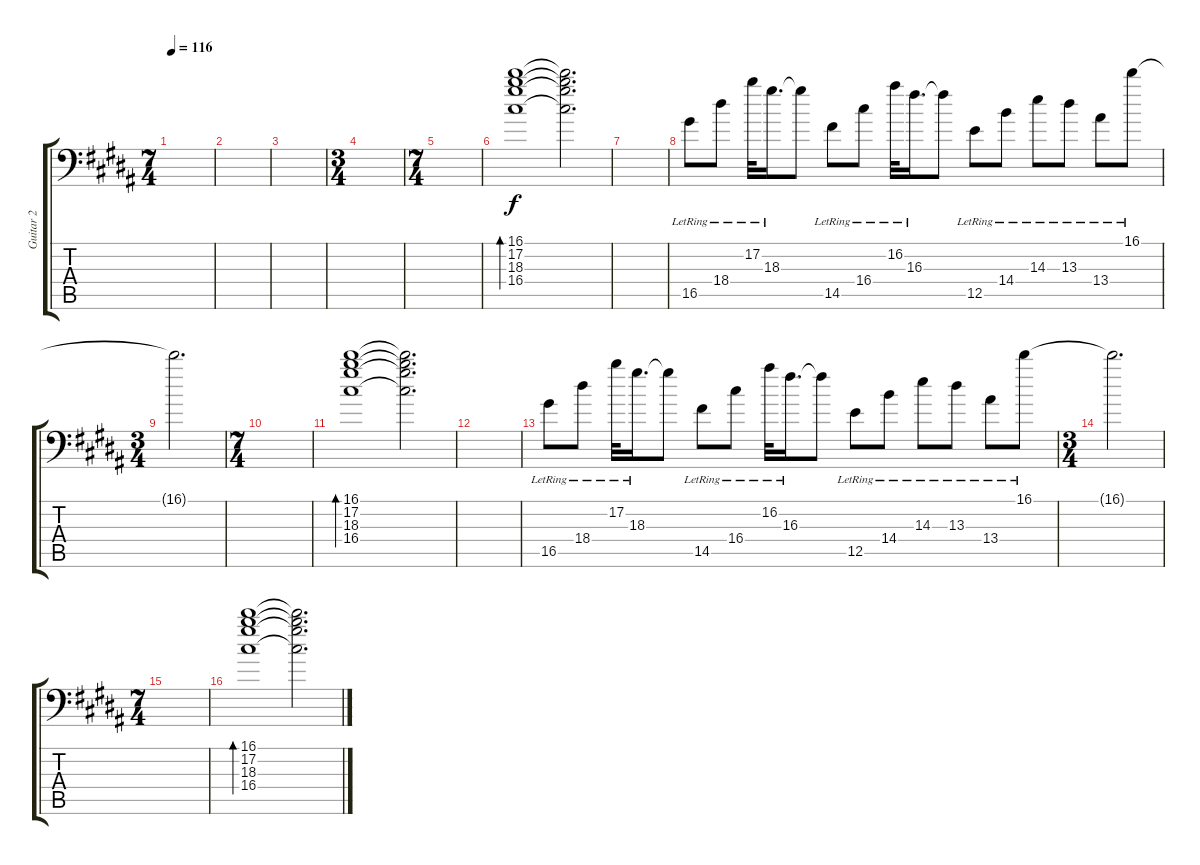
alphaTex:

\track ("Guitar 2" "Guitar 2") {instrument distortionguitar}
\staff {score tabs}
\tuning (B3 Gb3 D3 A2 E2 A1) {hide}
\ts (7 4)
\tempo 116
\clef f4
\ks g#minor
|
|
|
\ts (3 4)
|
\ts (7 4)
|
(16.1 17.2 18.3 16.4).1{bd 240 instrument electricguitarjazz} (16.1{t} 17.2{t} 18.3{t} 16.4{t}).2{d} |
|
16.5{lr}.8 18.4{lr}.8 17.2{lr}.32 18.3{lr}.16{d} 18.3{t}.8 14.5{lr}.8 16.4{lr}.8 16.2{lr}.32 16.3{lr}.16{d} 16.3{t}.8 12.5{lr}.8 14.4{lr}.8 14.3{lr}.8 13.3{lr}.8 13.4{lr}.8 16.1{lr}.8 |
\ts (3 4)
16.1{t}.2{d} |
\ts (7 4)
|
(16.1 17.2 18.3 16.4).1{bd 240 instrument electricguitarjazz} (16.1{t} 17.2{t} 18.3{t} 16.4{t}).2{d} |
|
16.5{lr}.8 18.4{lr}.8 17.2{lr}.32 18.3{lr}.16{d} 18.3{t}.8 14.5{lr}.8 16.4{lr}.8 16.2{lr}.32 16.3{lr}.16{d} 16.3{t}.8 12.5{lr}.8 14.4{lr}.8 14.3{lr}.8 13.3{lr}.8 13.4{lr}.8 16.1{lr}.8 |
\ts (3 4)
16.1{t}.2{d} |
\ts (7 4)
|
(16.1 17.2 18.3 16.4).1{bd 240 instrument electricguitarjazz} (16.1{t} 17.2{t} 18.3{t} 16.4{t}).2{d}
